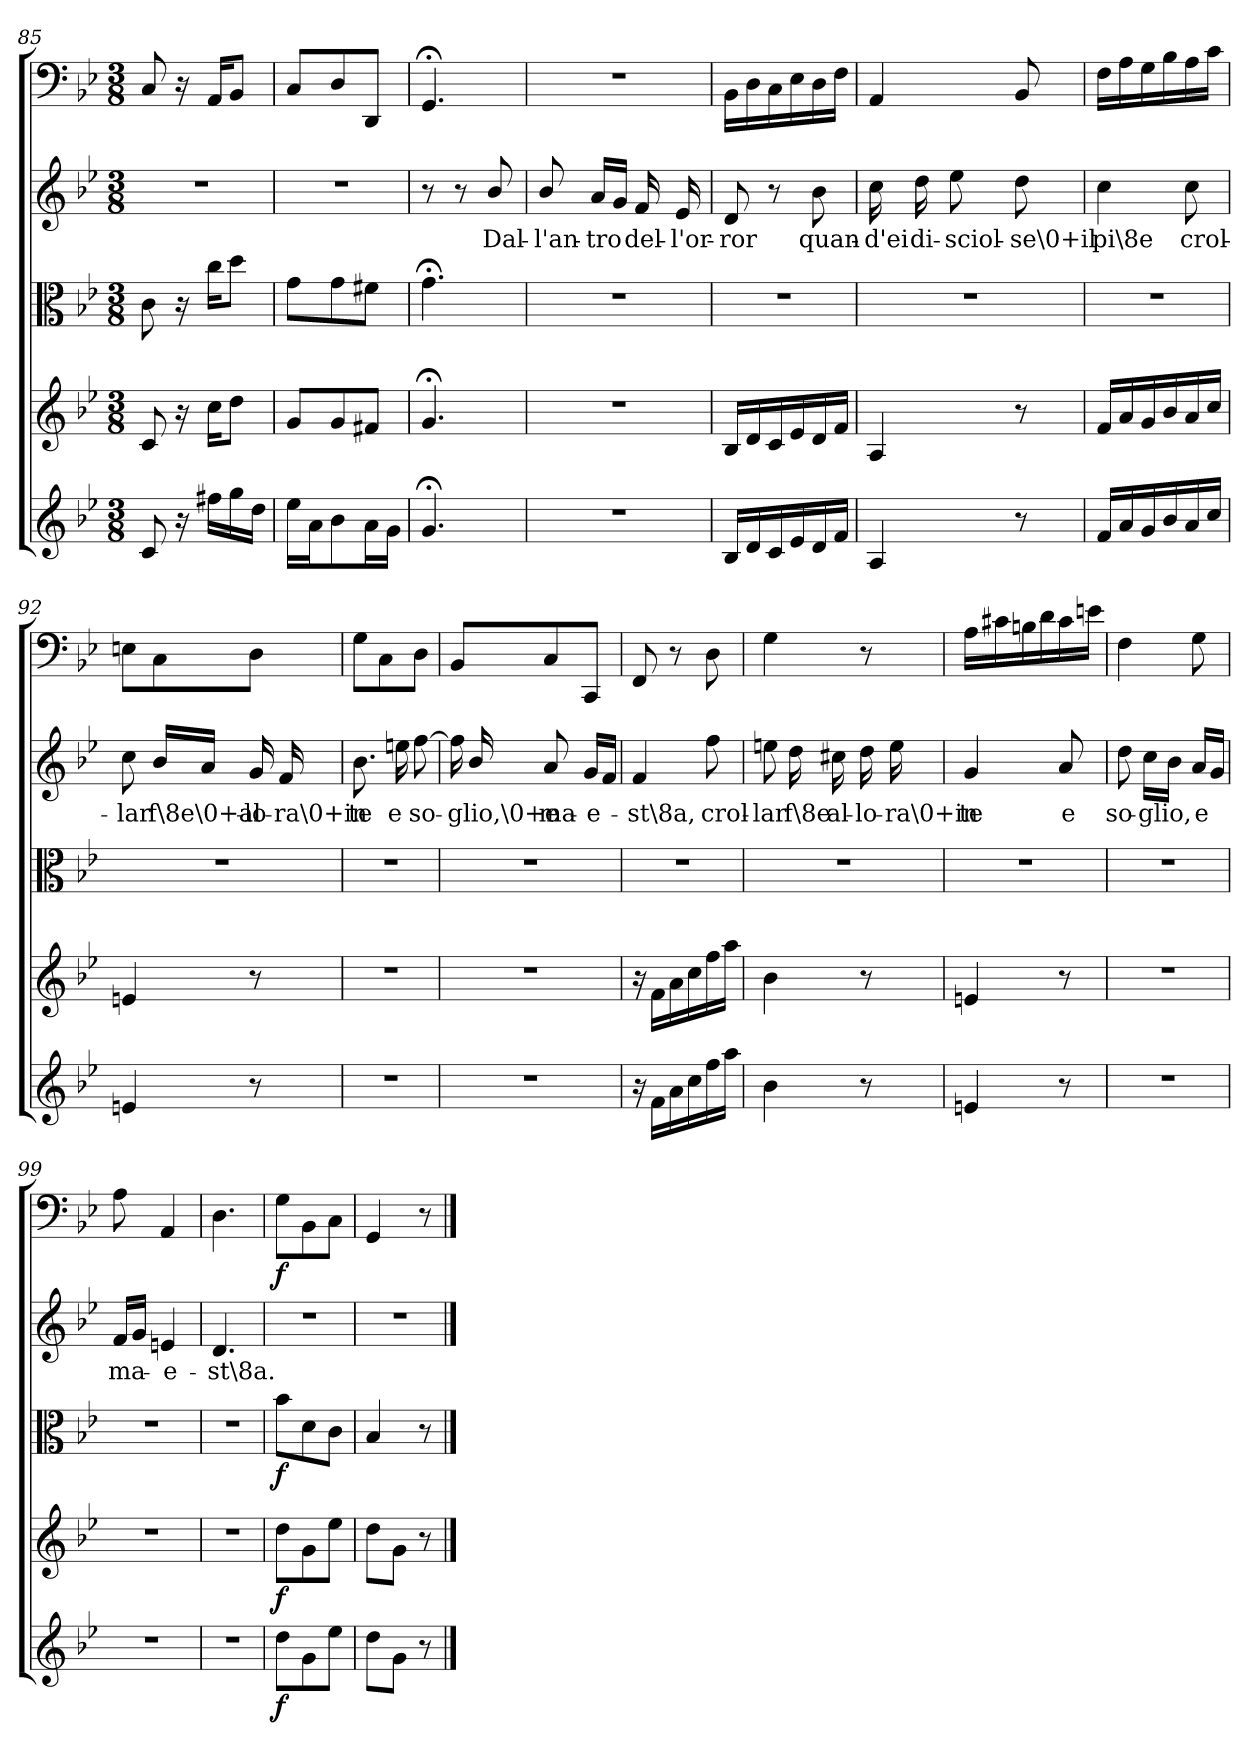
**kern	**dynam	**kern	**dynam	**kern	**dynam	**kern	**text	**kern	**dynam
*part5	*part5	*part4	*part4	*part3	*part3	*part2	*part2	*part1	*part1
*staff5	*staff5	*staff4	*staff4	*staff3	*staff3	*staff2	*staff2	*staff1	*staff1
*clefG2	*	*clefG2	*	*clefC3	*	*clefG2	*	*clefF4	*
*k[b-e-]	*	*k[b-e-]	*	*k[b-e-]	*	*k[b-e-]	*	*k[b-e-]	*
*g:	*	*g:	*	*g:	*	*g:	*	*g:	*
*M3/8	*	*M3/8	*	*M3/8	*	*M3/8	*	*M3/8	*
=85	=85	=85	=85	=85	=85	=85	=85	=85	=85
8c/	.	8c/	.	8c\	.	4.r	.	8C/	.
16r	.	16r	.	16r	.	.	.	16r	.
16ff#X\LL	.	16cc\KL	.	16cc\KL	.	.	.	16AA/KL	.
16gg\	.	8dd\J	.	8dd\J	.	.	.	8BB-/J	.
16dd\JJ	.	.	.	.	.	.	.	.	.
=86	=86	=86	=86	=86	=86	=86	=86	=86	=86
16ee-\LL	.	8g/L	.	8g\L	.	4.r	.	8C/L	.
16a\J	.	.	.	.	.	.	.	.	.
8b-\	.	8g/	.	8g\	.	.	.	8D/	.
16a\L	.	8f#X/J	.	8f#X\J	.	.	.	8DD/J	.
16g\JJ	.	.	.	.	.	.	.	.	.
=87	=87	=87	=87	=87	=87	=87	=87	=87	=87
4.g;</	.	4.g;</	.	4.g;<\	.	8r	.	4.GG;</	.
.	.	.	.	.	.	8r	.	.	.
.	.	.	.	.	.	8b-/	Dal-	.	.
=88	=88	=88	=88	=88	=88	=88	=88	=88	=88
4.r	.	4.r	.	4.r	.	8b-/	-l'an-	4.r	.
.	.	.	.	.	.	16a/LL	-tro	.	.
.	.	.	.	.	.	16g/JJ	.	.	.
.	.	.	.	.	.	16f/	del-	.	.
.	.	.	.	.	.	16e-/	-l'or-	.	.
=89	=89	=89	=89	=89	=89	=89	=89	=89	=89
16B-/LL	.	16B-/LL	.	4.r	.	8d/	-ror	16BB-\LL	.
16d/	.	16d/	.	.	.	.	.	16D\	.
16c/	.	16c/	.	.	.	8r	.	16C\	.
16e-/	.	16e-/	.	.	.	.	.	16E-\	.
16d/	.	16d/	.	.	.	8b-\	quan-	16D\	.
16f/JJ	.	16f/JJ	.	.	.	.	.	16F\JJ	.
=90	=90	=90	=90	=90	=90	=90	=90	=90	=90
4A/	.	4A/	.	4.r	.	16cc\	-d'ei	4AA/	.
.	.	.	.	.	.	16dd\	di-	.	.
.	.	.	.	.	.	8ee-\	-sciol-	.	.
8r	.	8r	.	.	.	8dd\	-se\0+il	8BB-/	.
=91	=91	=91	=91	=91	=91	=91	=91	=91	=91
16f/LL	.	16f/LL	.	4.r	.	4cc\	pi\8e	16F\LL	.
16a/	.	16a/	.	.	.	.	.	16A\	.
16g/	.	16g/	.	.	.	.	.	16G\	.
16b-/	.	16b-/	.	.	.	.	.	16B-\	.
16a/	.	16a/	.	.	.	8cc\	crol-	16A\	.
16cc/JJ	.	16cc/JJ	.	.	.	.	.	16c\JJ	.
=92	=92	=92	=92	=92	=92	=92	=92	=92	=92
4en/	.	4en/	.	4.r	.	8cc\	-lar	8En\L	.
.	.	.	.	.	.	16b-/LL	f\8e\0+al-	8C\	.
.	.	.	.	.	.	16a/JJ	.	.	.
8r	.	8r	.	.	.	16g/	-lo-	8D\J	.
.	.	.	.	.	.	16f/	-ra\0+in	.	.
=93	=93	=93	=93	=93	=93	=93	=93	=93	=93
4.r	.	4.r	.	4.r	.	8.b-\	te	8G\L	.
.	.	.	.	.	.	.	.	8C\	.
.	.	.	.	.	.	16een\	e	.	.
.	.	.	.	.	.	[8ff\	so-	8D\J	.
=94	=94	=94	=94	=94	=94	=94	=94	=94	=94
4.r	.	4.r	.	4.r	.	16ff\]	.	8BB-/L	.
.	.	.	.	.	.	16b-/	-glio,\0+e	.	.
.	.	.	.	.	.	8a/	ma-	8C/	.
.	.	.	.	.	.	16g/LL	-e-	8CC/J	.
.	.	.	.	.	.	16f/JJ	.	.	.
=95	=95	=95	=95	=95	=95	=95	=95	=95	=95
16r	.	16r	.	4.r	.	4f/	-st\8a,	8FF/	.
16f\LL	.	16f\LL	.	.	.	.	.	.	.
16a\	.	16a\	.	.	.	.	.	8r	.
16cc\	.	16cc\	.	.	.	.	.	.	.
16ff\	.	16ff\	.	.	.	8ff\	crol-	8D\	.
16aa\JJ	.	16aa\JJ	.	.	.	.	.	.	.
=96	=96	=96	=96	=96	=96	=96	=96	=96	=96
4b-\	.	4b-\	.	4.r	.	8een\	-lar	4G\	.
.	.	.	.	.	.	16dd\	f\8e	.	.
.	.	.	.	.	.	16cc#X\	al-	.	.
8r	.	8r	.	.	.	16dd\	-lo-	8r	.
.	.	.	.	.	.	16ee\	-ra\0+in	.	.
=97	=97	=97	=97	=97	=97	=97	=97	=97	=97
4en/	.	4en/	.	4.r	.	4g/	te	16A\LL	.
.	.	.	.	.	.	.	.	16c#X\	.
.	.	.	.	.	.	.	.	16Bn\	.
.	.	.	.	.	.	.	.	16d\	.
8r	.	8r	.	.	.	8a/	e	16c#\	.
.	.	.	.	.	.	.	.	16en\JJ	.
=98	=98	=98	=98	=98	=98	=98	=98	=98	=98
4.r	.	4.r	.	4.r	.	8dd\	so-	4F\	.
.	.	.	.	.	.	16cc\LL	-glio,	.	.
.	.	.	.	.	.	16b-\JJ	.	.	.
.	.	.	.	.	.	16a/LL	e	8G\	.
.	.	.	.	.	.	16g/JJ	.	.	.
=99	=99	=99	=99	=99	=99	=99	=99	=99	=99
4.r	.	4.r	.	4.r	.	16f/LL	ma-	8A\	.
.	.	.	.	.	.	16g/JJ	.	.	.
.	.	.	.	.	.	4en/	-e-	4AA/	.
=100	=100	=100	=100	=100	=100	=100	=100	=100	=100
4.r	.	4.r	.	4.r	.	4.d/	-st\8a.	4.D\	.
=101	=101	=101	=101	=101	=101	=101	=101	=101	=101
8dd\L	f	8dd\L	f	8b-\L	f	4.r	.	8G\L	f
8g\	.	8g\	.	8d\	.	.	.	8BB-\	.
8ee-\J	.	8ee-\J	.	8c\J	.	.	.	8C\J	.
=102	=102	=102	=102	=102	=102	=102	=102	=102	=102
8dd\L	.	8dd\L	.	4B-/	.	4.r	.	4GG/	.
8g\J	.	8g\J	.	.	.	.	.	.	.
8r	.	8r	.	8r	.	.	.	8r	.
==	==	==	==	==	==	==	==	==	==
*-	*-	*-	*-	*-	*-	*-	*-	*-	*-
